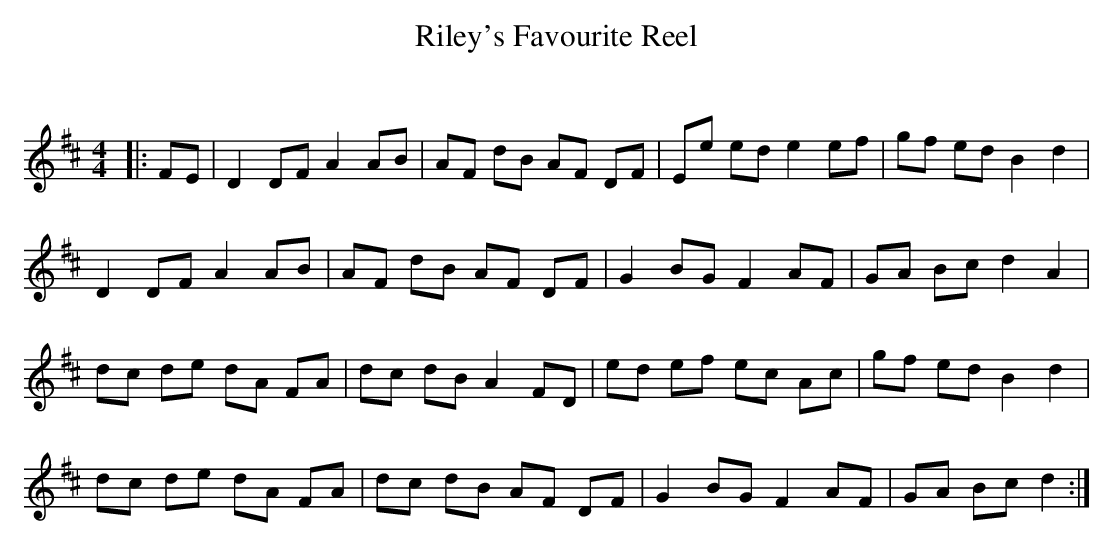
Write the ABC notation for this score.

X:1
T: Riley's Favourite Reel
C:
Q: 232
K:D
M:4/4
L:1/8
|:FE|D2 DF A2 AB|AF dB AF DF|Ee ed e2 ef|gf ed B2 d2|
D2 DF A2 AB|AF dB AF DF|G2 BG F2 AF|GA Bc d2 A2|
dc de dA FA|dc dB A2 FD|ed ef ec Ac|gf ed B2 d2|
dc de dA FA|dc dB AF DF|G2 BG F2 AF|GA Bc d2:|
